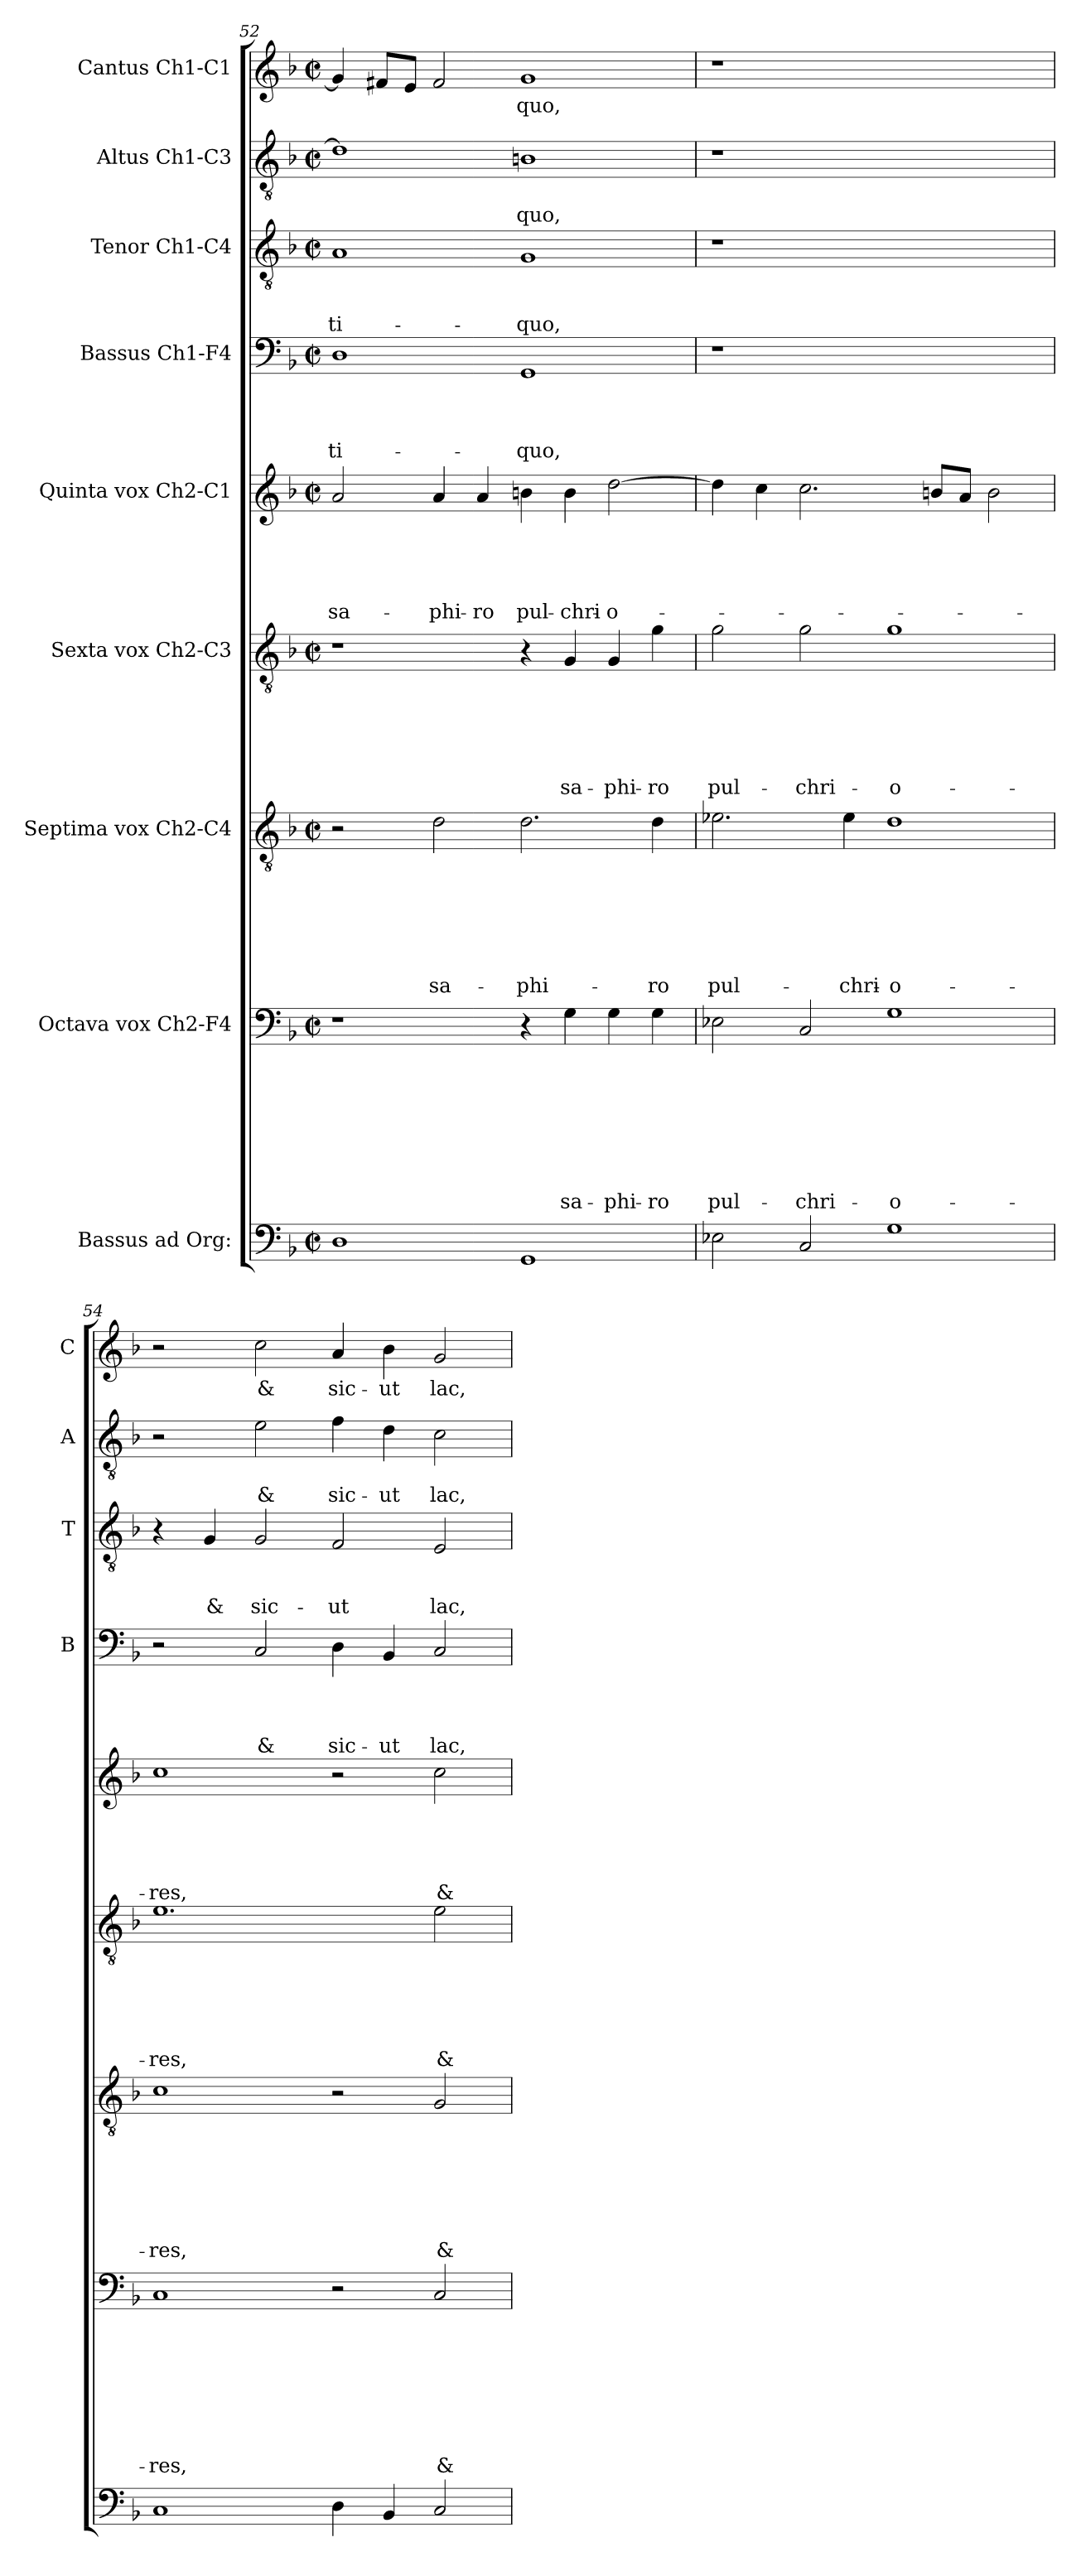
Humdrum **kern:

**kern	**kern	**text	**text	**text	**text	**text	**text	**text	**text	**kern	**text	**text	**text	**text	**text	**text	**text	**kern	**text	**text	**text	**text	**text	**text	**kern	**text	**text	**text	**text	**text	**kern	**text	**text	**text	**text	**kern	**text	**text	**text	**kern	**text	**text	**kern	**text
*part9	*part8	*part8	*part8	*part8	*part8	*part8	*part8	*part8	*part8	*part7	*part7	*part7	*part7	*part7	*part7	*part7	*part7	*part6	*part6	*part6	*part6	*part6	*part6	*part6	*part5	*part5	*part5	*part5	*part5	*part5	*part4	*part4	*part4	*part4	*part4	*part3	*part3	*part3	*part3	*part2	*part2	*part2	*part1	*part1
*staff9	*staff8	*staff8	*staff8	*staff8	*staff8	*staff8	*staff8	*staff8	*staff8	*staff7	*staff7	*staff7	*staff7	*staff7	*staff7	*staff7	*staff7	*staff6	*staff6	*staff6	*staff6	*staff6	*staff6	*staff6	*staff5	*staff5	*staff5	*staff5	*staff5	*staff5	*staff4	*staff4	*staff4	*staff4	*staff4	*staff3	*staff3	*staff3	*staff3	*staff2	*staff2	*staff2	*staff1	*staff1
*I"Bassus ad Org:	*I"Octava vox Ch2-F4	*	*	*	*	*	*	*	*	*I"Septima vox Ch2-C4	*	*	*	*	*	*	*	*I"Sexta vox Ch2-C3	*	*	*	*	*	*	*I"Quinta vox Ch2-C1	*	*	*	*	*	*I"Bassus Ch1-F4	*	*	*	*	*I"Tenor Ch1-C4	*	*	*	*I"Altus Ch1-C3	*	*	*I"Cantus Ch1-C1	*
*	*	*	*	*	*	*	*	*	*	*	*	*	*	*	*	*	*	*	*	*	*	*	*	*	*	*	*	*	*	*	*I'B	*	*	*	*	*I'T	*	*	*	*I'A	*	*	*I'C	*
*clefF4	*clefF4	*	*	*	*	*	*	*	*	*clefGv2	*	*	*	*	*	*	*	*clefGv2	*	*	*	*	*	*	*clefG2	*	*	*	*	*	*clefF4	*	*	*	*	*clefGv2	*	*	*	*clefGv2	*	*	*clefG2	*
*k[b-]	*k[b-]	*	*	*	*	*	*	*	*	*k[b-]	*	*	*	*	*	*	*	*k[b-]	*	*	*	*	*	*	*k[b-]	*	*	*	*	*	*k[b-]	*	*	*	*	*k[b-]	*	*	*	*k[b-]	*	*	*k[b-]	*
*F:	*F:	*	*	*	*	*	*	*	*	*F:	*	*	*	*	*	*	*	*F:	*	*	*	*	*	*	*F:	*	*	*	*	*	*F:	*	*	*	*	*F:	*	*	*	*F:	*	*	*F:	*
*M2/2	*M2/2	*	*	*	*	*	*	*	*	*M2/2	*	*	*	*	*	*	*	*M2/2	*	*	*	*	*	*	*M2/2	*	*	*	*	*	*M2/2	*	*	*	*	*M2/2	*	*	*	*M2/2	*	*	*M2/2	*
*met(c|)	*met(c|)	*	*	*	*	*	*	*	*	*met(c|)	*	*	*	*	*	*	*	*met(c|)	*	*	*	*	*	*	*met(c|)	*	*	*	*	*	*met(c|)	*	*	*	*	*met(c|)	*	*	*	*met(c|)	*	*	*met(c|)	*
=52	=52	=52	=52	=52	=52	=52	=52	=52	=52	=52	=52	=52	=52	=52	=52	=52	=52	=52	=52	=52	=52	=52	=52	=52	=52	=52	=52	=52	=52	=52	=52	=52	=52	=52	=52	=52	=52	=52	=52	=52	=52	=52	=52	=52
!	!	!	!	!	!	!	!	!	!	!	!	!	!	!	!	!	!	!	!	!	!	!	!	!	!	!	!	!	!	!LO:LY:b	!	!	!	!	!LO:LY:b	!	!	!	!LO:LY:b	!	!	!	!	!
1D	1r	.	.	.	.	.	.	.	.	2r	.	.	.	.	.	.	.	1r	.	.	.	.	.	.	2a/	.	.	.	.	sa-	1D	.	.	.	-ti-	1A	.	.	-ti-	1d]	.	.	4g/]	.
.	.	.	.	.	.	.	.	.	.	.	.	.	.	.	.	.	.	.	.	.	.	.	.	.	.	.	.	.	.	.	.	.	.	.	.	.	.	.	.	.	.	.	8f#X/L	.
.	.	.	.	.	.	.	.	.	.	.	.	.	.	.	.	.	.	.	.	.	.	.	.	.	.	.	.	.	.	.	.	.	.	.	.	.	.	.	.	.	.	.	8e/J	.
!	!	!	!	!	!	!	!	!	!	!	!	!	!	!	!	!	!LO:LY:b	!	!	!	!	!	!	!	!	!	!	!	!	!LO:LY:b	!	!	!	!	!	!	!	!	!	!	!	!	!	!
.	.	.	.	.	.	.	.	.	.	2d\	.	.	.	.	.	.	sa-	.	.	.	.	.	.	.	4a/	.	.	.	.	-phi-	.	.	.	.	.	.	.	.	.	.	.	.	2f#/	.
!	!	!	!	!	!	!	!	!	!	!	!	!	!	!	!	!	!	!	!	!	!	!	!	!	!	!	!	!	!	!LO:LY:b	!	!	!	!	!	!	!	!	!	!	!	!	!	!
.	.	.	.	.	.	.	.	.	.	.	.	.	.	.	.	.	.	.	.	.	.	.	.	.	4a/	.	.	.	.	-ro	.	.	.	.	.	.	.	.	.	.	.	.	.	.
!	!	!	!	!	!	!	!	!	!	!	!	!	!	!	!	!	!LO:LY:b	!	!	!	!	!	!	!	!	!	!	!	!	!LO:LY:b	!	!	!	!	!LO:LY:b	!	!	!	!LO:LY:b	!	!	!LO:LY:b	!	!LO:LY:b
1GG	4r	.	.	.	.	.	.	.	.	2.d\	.	.	.	.	.	.	-phi-	4r	.	.	.	.	.	.	4bn\	.	.	.	.	pul-	1GG	.	.	.	-quo,	1G	.	.	-quo,	1Bn	.	-quo,	1g	-quo,
!	!	!	!	!	!	!	!	!	!LO:LY:b	!	!	!	!	!	!	!	!	!	!	!	!	!	!	!LO:LY:b	!	!	!	!	!	!LO:LY:b	!	!	!	!	!	!	!	!	!	!	!	!	!	!
.	4G\	.	.	.	.	.	.	.	sa-	.	.	.	.	.	.	.	.	4G/	.	.	.	.	.	sa-	4b\	.	.	.	.	-chri-	.	.	.	.	.	.	.	.	.	.	.	.	.	.
!	!	!	!	!	!	!	!	!	!LO:LY:b	!	!	!	!	!	!	!	!	!	!	!	!	!	!	!LO:LY:b	!	!	!	!	!	!LO:LY:b	!	!	!	!	!	!	!	!	!	!	!	!	!	!
.	4G\	.	.	.	.	.	.	.	-phi-	.	.	.	.	.	.	.	.	4G/	.	.	.	.	.	-phi-	[2dd\	.	.	.	.	-o-	.	.	.	.	.	.	.	.	.	.	.	.	.	.
!	!	!	!	!	!	!	!	!	!LO:LY:b	!	!	!	!	!	!	!	!LO:LY:b	!	!	!	!	!	!	!LO:LY:b	!	!	!	!	!	!	!	!	!	!	!	!	!	!	!	!	!	!	!	!
.	4G\	.	.	.	.	.	.	.	-ro	4d\	.	.	.	.	.	.	-ro	4g\	.	.	.	.	.	-ro	.	.	.	.	.	.	.	.	.	.	.	.	.	.	.	.	.	.	.	.
!!LO:LB:g=z
=53	=53	=53	=53	=53	=53	=53	=53	=53	=53	=53	=53	=53	=53	=53	=53	=53	=53	=53	=53	=53	=53	=53	=53	=53	=53	=53	=53	=53	=53	=53	=53	=53	=53	=53	=53	=53	=53	=53	=53	=53	=53	=53	=53	=53
!	!	!	!	!	!	!	!	!	!LO:LY:b	!	!	!	!	!	!	!	!LO:LY:b	!	!	!	!	!	!	!LO:LY:b	!	!	!	!	!	!	!	!	!	!	!	!	!	!	!	!	!	!	!	!
2E-X\	2E-X\	.	.	.	.	.	.	.	pul-	2.e-X\	.	.	.	.	.	.	pul-	2g\	.	.	.	.	.	pul-	4dd\]	.	.	.	.	.	1r	.	.	.	.	1r	.	.	.	1r	.	.	1r	.
.	.	.	.	.	.	.	.	.	.	.	.	.	.	.	.	.	.	.	.	.	.	.	.	.	4cc\	.	.	.	.	.	.	.	.	.	.	.	.	.	.	.	.	.	.	.
!	!	!	!	!	!	!	!	!	!LO:LY:b	!	!	!	!	!	!	!	!	!	!	!	!	!	!	!LO:LY:b	!	!	!	!	!	!	!	!	!	!	!	!	!	!	!	!	!	!	!	!
2C/	2C/	.	.	.	.	.	.	.	-chri-	.	.	.	.	.	.	.	.	2g\	.	.	.	.	.	-chri-	2.cc\	.	.	.	.	.	.	.	.	.	.	.	.	.	.	.	.	.	.	.
!	!	!	!	!	!	!	!	!	!	!	!	!	!	!	!	!	!LO:LY:b	!	!	!	!	!	!	!	!	!	!	!	!	!	!	!	!	!	!	!	!	!	!	!	!	!	!	!
.	.	.	.	.	.	.	.	.	.	4e-\	.	.	.	.	.	.	-chri-	.	.	.	.	.	.	.	.	.	.	.	.	.	.	.	.	.	.	.	.	.	.	.	.	.	.	.
!	!	!	!	!	!	!	!	!	!LO:LY:b	!	!	!	!	!	!	!	!LO:LY:b	!	!	!	!	!	!	!LO:LY:b	!	!	!	!	!	!	!	!	!	!	!	!	!	!	!	!	!	!	!	!
1G	1G	.	.	.	.	.	.	.	-o-	1d	.	.	.	.	.	.	-o-	1g	.	.	.	.	.	-o-	.	.	.	.	.	.	1ryy	.	.	.	.	1ryy	.	.	.	1ryy	.	.	1ryy	.
.	.	.	.	.	.	.	.	.	.	.	.	.	.	.	.	.	.	.	.	.	.	.	.	.	8bn/L	.	.	.	.	.	.	.	.	.	.	.	.	.	.	.	.	.	.	.
.	.	.	.	.	.	.	.	.	.	.	.	.	.	.	.	.	.	.	.	.	.	.	.	.	8a/J	.	.	.	.	.	.	.	.	.	.	.	.	.	.	.	.	.	.	.
.	.	.	.	.	.	.	.	.	.	.	.	.	.	.	.	.	.	.	.	.	.	.	.	.	2b\	.	.	.	.	.	.	.	.	.	.	.	.	.	.	.	.	.	.	.
=54	=54	=54	=54	=54	=54	=54	=54	=54	=54	=54	=54	=54	=54	=54	=54	=54	=54	=54	=54	=54	=54	=54	=54	=54	=54	=54	=54	=54	=54	=54	=54	=54	=54	=54	=54	=54	=54	=54	=54	=54	=54	=54	=54	=54
!	!	!	!	!	!	!	!	!	!LO:LY:b	!	!	!	!	!	!	!	!LO:LY:b	!	!	!	!	!	!	!LO:LY:b	!	!	!	!	!	!LO:LY:b	!	!	!	!	!	!	!	!	!	!	!	!	!	!
1C	1C	.	.	.	.	.	.	.	-res,	1c	.	.	.	.	.	.	-res,	1.e	.	.	.	.	.	-res,	1cc	.	.	.	.	-res,	2r	.	.	.	.	4r	.	.	.	2r	.	.	2r	.
!	!	!	!	!	!	!	!	!	!	!	!	!	!	!	!	!	!	!	!	!	!	!	!	!	!	!	!	!	!	!	!	!	!	!	!	!	!	!	!LO:LY:b	!	!	!	!	!
.	.	.	.	.	.	.	.	.	.	.	.	.	.	.	.	.	.	.	.	.	.	.	.	.	.	.	.	.	.	.	.	.	.	.	.	4G/	.	.	&	.	.	.	.	.
!	!	!	!	!	!	!	!	!	!	!	!	!	!	!	!	!	!	!	!	!	!	!	!	!	!	!	!	!	!	!	!	!	!	!	!LO:LY:b	!	!	!	!LO:LY:b	!	!	!LO:LY:b	!	!LO:LY:b
.	.	.	.	.	.	.	.	.	.	.	.	.	.	.	.	.	.	.	.	.	.	.	.	.	.	.	.	.	.	.	2C/	.	.	.	&	2G/	.	.	sic-	2e\	.	&	2cc\	&
!	!	!	!	!	!	!	!	!	!	!	!	!	!	!	!	!	!	!	!	!	!	!	!	!	!	!	!	!	!	!	!	!	!	!	!LO:LY:b	!	!	!	!LO:LY:b	!	!	!LO:LY:b	!	!LO:LY:b
4D\	2r	.	.	.	.	.	.	.	.	2r	.	.	.	.	.	.	.	.	.	.	.	.	.	.	2r	.	.	.	.	.	4D\	.	.	.	sic-	2F/	.	.	-ut	4f\	.	sic-	4a/	sic-
!	!	!	!	!	!	!	!	!	!	!	!	!	!	!	!	!	!	!	!	!	!	!	!	!	!	!	!	!	!	!	!	!	!	!	!LO:LY:b	!	!	!	!	!	!	!LO:LY:b	!	!LO:LY:b
4BB-/	.	.	.	.	.	.	.	.	.	.	.	.	.	.	.	.	.	.	.	.	.	.	.	.	.	.	.	.	.	.	4BB-/	.	.	.	-ut	.	.	.	.	4d\	.	-ut	4b-\	-ut
!	!	!	!	!	!	!	!	!	!LO:LY:b	!	!	!	!	!	!	!	!LO:LY:b	!	!	!	!	!	!	!LO:LY:b	!	!	!	!	!	!LO:LY:b	!	!	!	!	!LO:LY:b	!	!	!	!LO:LY:b	!	!	!LO:LY:b	!	!LO:LY:b
2C/	2C/	.	.	.	.	.	.	.	&	2G/	.	.	.	.	.	.	&	2e\	.	.	.	.	.	&	2cc\	.	.	.	.	&	2C/	.	.	.	lac,	2E/	.	.	lac,	2c\	.	lac,	2g/	lac,
=	=	=	=	=	=	=	=	=	=	=	=	=	=	=	=	=	=	=	=	=	=	=	=	=	=	=	=	=	=	=	=	=	=	=	=	=	=	=	=	=	=	=	=	=
*-	*-	*-	*-	*-	*-	*-	*-	*-	*-	*-	*-	*-	*-	*-	*-	*-	*-	*-	*-	*-	*-	*-	*-	*-	*-	*-	*-	*-	*-	*-	*-	*-	*-	*-	*-	*-	*-	*-	*-	*-	*-	*-	*-	*-
